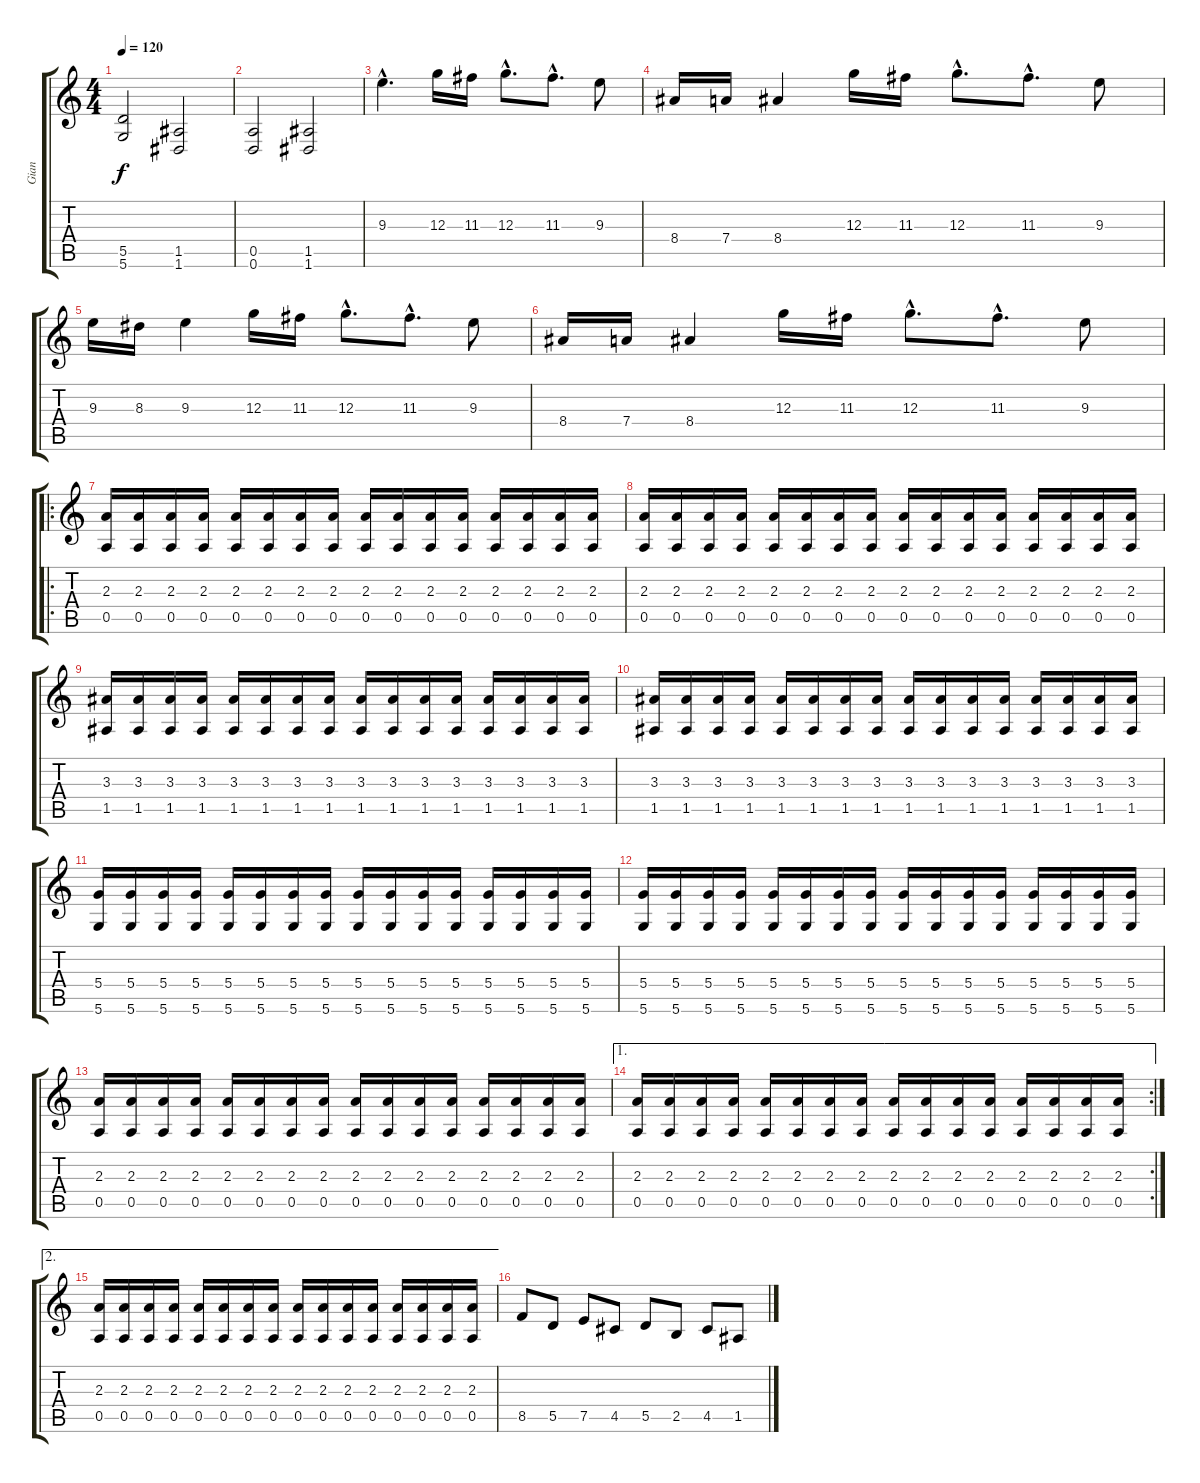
\track ("Gian" "Gian") {instrument overdrivenguitar}
\staff {score tabs}
\tuning (E4 B3 G3 D3 A2 D2) {hide}
\ts (4 4)
\tempo 120
\clef g2
\ks c
(5.5 5.6).2{dy f} (1.5 1.6).2 |
(0.5 0.6).2 (1.5 1.6).2 |
9.3{hac}.4{d instrument distortionguitar} 12.3.16 11.3.16 12.3{hac}.8{d} 11.3{hac}.8{d} 9.3.8 |
8.4.16 7.4.16 8.4.4 12.3.16 11.3.16 12.3{hac}.8{d} 11.3{hac}.8{d} 9.3.8 |
9.3.16 8.3.16 9.3.4 12.3.16 11.3.16 12.3{hac}.8{d} 11.3{hac}.8{d} 9.3.8 |
8.4.16 7.4.16 8.4.4 12.3.16 11.3.16 12.3{hac}.8{d} 11.3{hac}.8{d} 9.3.8 |
\ro
(2.3 0.5).16{balance 6 instrument distortionguitar} (2.3 0.5).16 (2.3 0.5).16 (2.3 0.5).16 (2.3 0.5).16 (2.3 0.5).16 (2.3 0.5).16 (2.3 0.5).16 (2.3 0.5).16 (2.3 0.5).16 (2.3 0.5).16 (2.3 0.5).16 (2.3 0.5).16 (2.3 0.5).16 (2.3 0.5).16 (2.3 0.5).16 |
(2.3 0.5).16 (2.3 0.5).16 (2.3 0.5).16 (2.3 0.5).16 (2.3 0.5).16 (2.3 0.5).16 (2.3 0.5).16 (2.3 0.5).16 (2.3 0.5).16 (2.3 0.5).16 (2.3 0.5).16 (2.3 0.5).16 (2.3 0.5).16 (2.3 0.5).16 (2.3 0.5).16 (2.3 0.5).16 |
(3.3 1.5).16 (3.3 1.5).16 (3.3 1.5).16 (3.3 1.5).16 (3.3 1.5).16 (3.3 1.5).16 (3.3 1.5).16 (3.3 1.5).16 (3.3 1.5).16 (3.3 1.5).16 (3.3 1.5).16 (3.3 1.5).16 (3.3 1.5).16 (3.3 1.5).16 (3.3 1.5).16 (3.3 1.5).16 |
(3.3 1.5).16 (3.3 1.5).16 (3.3 1.5).16 (3.3 1.5).16 (3.3 1.5).16 (3.3 1.5).16 (3.3 1.5).16 (3.3 1.5).16 (3.3 1.5).16 (3.3 1.5).16 (3.3 1.5).16 (3.3 1.5).16 (3.3 1.5).16 (3.3 1.5).16 (3.3 1.5).16 (3.3 1.5).16 |
(5.4 5.6).16 (5.4 5.6).16 (5.4 5.6).16 (5.4 5.6).16 (5.4 5.6).16 (5.4 5.6).16 (5.4 5.6).16 (5.4 5.6).16 (5.4 5.6).16 (5.4 5.6).16 (5.4 5.6).16 (5.4 5.6).16 (5.4 5.6).16 (5.4 5.6).16 (5.4 5.6).16 (5.4 5.6).16 |
(5.4 5.6).16 (5.4 5.6).16 (5.4 5.6).16 (5.4 5.6).16 (5.4 5.6).16 (5.4 5.6).16 (5.4 5.6).16 (5.4 5.6).16 (5.4 5.6).16 (5.4 5.6).16 (5.4 5.6).16 (5.4 5.6).16 (5.4 5.6).16 (5.4 5.6).16 (5.4 5.6).16 (5.4 5.6).16 |
(2.3 0.5).16 (2.3 0.5).16 (2.3 0.5).16 (2.3 0.5).16 (2.3 0.5).16 (2.3 0.5).16 (2.3 0.5).16 (2.3 0.5).16 (2.3 0.5).16 (2.3 0.5).16 (2.3 0.5).16 (2.3 0.5).16 (2.3 0.5).16 (2.3 0.5).16 (2.3 0.5).16 (2.3 0.5).16 |
\ae 1
\rc 2
(2.3 0.5).16 (2.3 0.5).16 (2.3 0.5).16 (2.3 0.5).16 (2.3 0.5).16 (2.3 0.5).16 (2.3 0.5).16 (2.3 0.5).16 (2.3 0.5).16 (2.3 0.5).16 (2.3 0.5).16 (2.3 0.5).16 (2.3 0.5).16 (2.3 0.5).16 (2.3 0.5).16 (2.3 0.5).16 |
\ae 2
(2.3 0.5).16 (2.3 0.5).16 (2.3 0.5).16 (2.3 0.5).16 (2.3 0.5).16 (2.3 0.5).16 (2.3 0.5).16 (2.3 0.5).16 (2.3 0.5).16 (2.3 0.5).16 (2.3 0.5).16 (2.3 0.5).16 (2.3 0.5).16 (2.3 0.5).16 (2.3 0.5).16 (2.3 0.5).16 |
8.5.8{balance 3} 5.5.8 7.5.8 4.5.8 5.5.8 2.5.8 4.5.8 1.5.8
